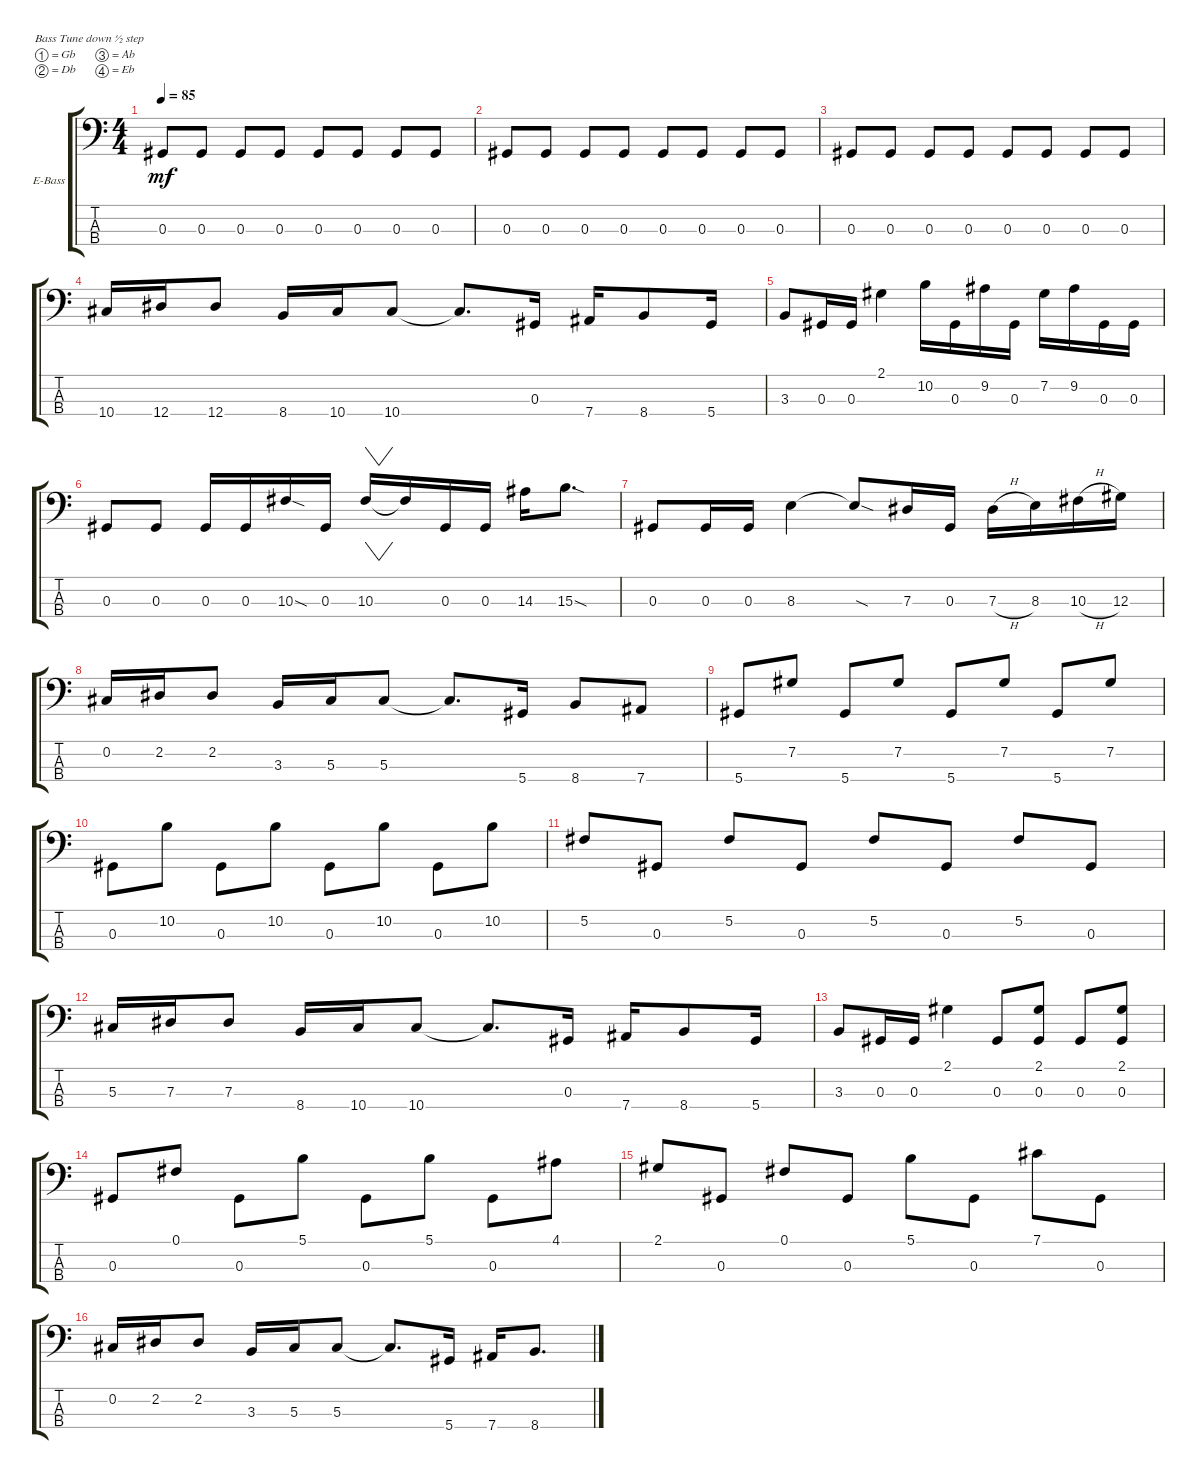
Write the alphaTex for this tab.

\defaultSystemsLayout 4
\bracketExtendMode groupsimilarinstruments
\firstSystemTrackNameOrientation horizontal
\otherSystemsTrackNameOrientation horizontal
\track ("Electric Bass" "E-Bass") {instrument electricbassfinger}
\staff {score tabs}
\tuning (Gb2 Db2 Ab1 Eb1)
\ts (4 4)
\tempo 85
\clef f4
\scale
0.333333
\ks c
0.3.8{dy mf} 0.3.8 0.3.8 0.3.8 0.3.8 0.3.8 0.3.8 0.3.8 |
\scale
0.333333 0.3.8 0.3.8 0.3.8 0.3.8 0.3.8 0.3.8 0.3.8 0.3.8 |
\scale
0.333333 0.3.8 0.3.8 0.3.8 0.3.8 0.3.8 0.3.8 0.3.8 0.3.8 |
\scale
0.333333 10.4.16 12.4.16 12.4.8 8.4.16 10.4.16 10.4.8 10.4{t}.8{d} 0.3.16 7.4.16 8.4.8 5.4.16 |
\scale
0.333333 3.3.8 0.3.16 0.3.16 2.1.4 10.2.16 0.3.16 9.2.16 0.3.16 7.2.16 9.2.16 0.3.16 0.3.16 |
\scale
0.333333 0.3.8 0.3.8 0.3.16 0.3.16 10.3{sod}.16 0.3.16 10.3.16{vw} 10.3{t}.16 0.3.16 0.3.16 14.3.16 15.3{sod}.8{d} |
\scale
0.333333 0.3.8 0.3.16 0.3.16 8.3.4 8.3{sod t}.8 7.3.16 0.3.16 7.3{h}.16 8.3.16 10.3{h}.16 12.3.16 |
0.2.16 2.2.16 2.2.8 3.3.16 5.3.16 5.3.8 5.3{t}.8{d} 5.4.16 8.4.8 7.4.8 |
\scale
0.333333 5.4.8 7.2.8 5.4.8 7.2.8 5.4.8 7.2.8 5.4.8 7.2.8 |
\scale
0.333333 0.3.8 10.2.8 0.3.8 10.2.8 0.3.8 10.2.8 0.3.8 10.2.8 |
\scale
0.333333 5.2.8 0.3.8 5.2.8 0.3.8 5.2.8 0.3.8 5.2.8 0.3.8 |
\scale
0.333333 5.3.16 7.3.16 7.3.8 8.4.16 10.4.16 10.4.8 10.4{t}.8{d} 0.3.16 7.4.16 8.4.8 5.4.16 |
\scale
0.333333 3.3.8 0.3.16 0.3.16 2.1.4 0.3.8 (0.3 2.1).8 0.3.8 (0.3 2.1).8 |
\scale
0.333333 0.3.8 0.1.8 0.3.8 5.1.8 0.3.8 5.1.8 0.3.8 4.1.8 |
\scale
0.333333 2.1.8 0.3.8 0.1.8 0.3.8 5.1.8 0.3.8 7.1.8 0.3.8 |
\scale
0.333333 0.2.16 2.2.16 2.2.8 3.3.16 5.3.16 5.3.8 5.3{t}.8{d} 5.4.16 7.4.16 8.4.8{d}
